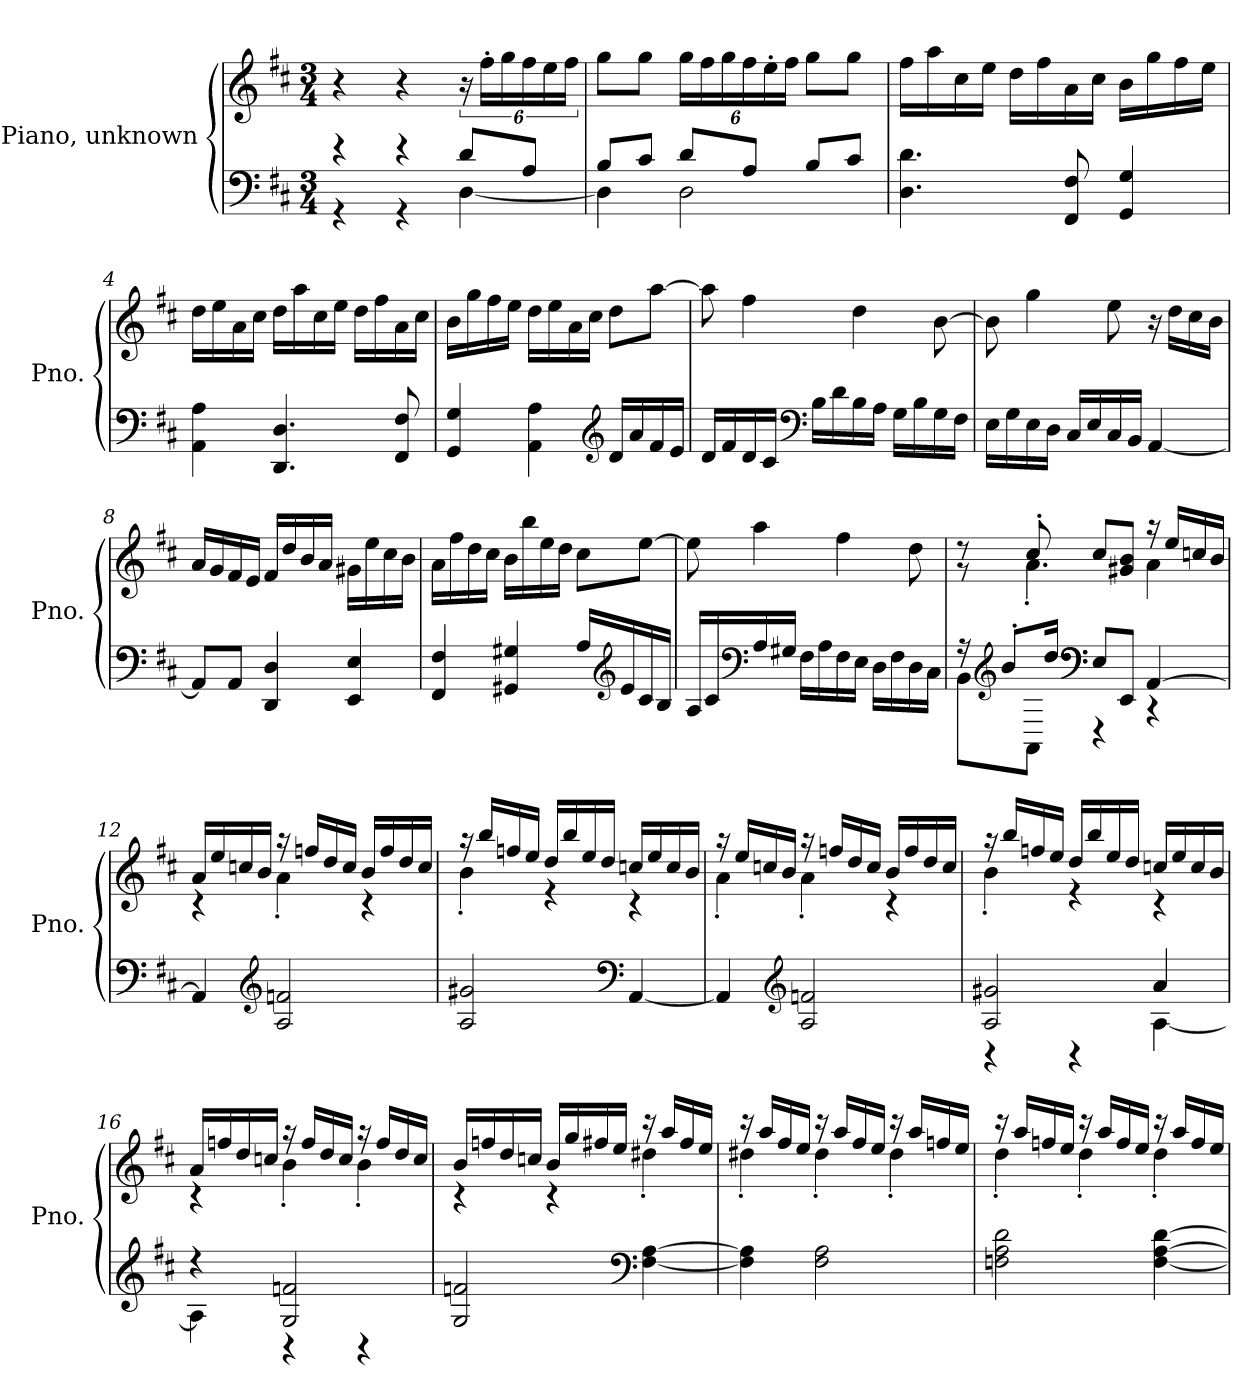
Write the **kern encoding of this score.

**kern	**kern
*part1	*part1
*staff2	*staff1
*I"Piano, unknown	*
*I'Pno.	*
*clefF4	*clefG2
*k[f#c#]	*k[f#c#]
*M3/4	*M3/4
*MM105	*MM105
=1	=1
*^	*
4r	4r	4r
4r	4r	4r
8d/L	[4D\	24r
.	.	24ff#'\LL
.	.	24gg\
*	*	*Xbrackettup
8A/J	.	24ff#\
.	.	24ee\
.	.	24ff#\JJ
=2	=2	=2
8B/L	4D\]	8gg\L
8c#/J	.	8gg\J
8d/L	2D\	24gg\LL
.	.	24ff#\
.	.	24gg\
8A/J	.	24ff#\
.	.	24ee'\
.	.	24ff#\JJ
8B/L	.	8gg\L
8c#/J	.	8gg\J
*v	*v	*
=3	=3
4.D\ 4.d\	16ff#\LL
.	16aa\
.	16cc#\
.	16ee\JJ
.	16dd\LL
.	16ff#\
8FF#/ 8F#/	16a\
.	16cc#\JJ
4GG/ 4G/	16b\LL
.	16gg\
.	16ff#\
.	16ee\JJ
=4	=4
4AA\ 4A\	16dd\LL
.	16ee\
.	16a\
.	16cc#\JJ
4.DD/ 4.D/	16dd\LL
.	16aa\
.	16cc#\
.	16ee\JJ
.	16dd\LL
.	16ff#\
8FF#/ 8F#/	16a\
.	16cc#\JJ
!!LO:LB:g=z
=5	=5
4GG/ 4G/	16b\LL
.	16gg\
.	16ff#\
.	16ee\JJ
4AA\ 4A\	16dd\LL
.	16ee\
.	16a\
.	16cc#\JJ
*clefG2	*
16d/LL	8dd\L
16a/	.
16f#/	[8aa\J
16e/JJ	.
=6	=6
16d/LL	8aa\]
16f#/	.
16d/	4ff#\
16c#/JJ	.
*clefF4	*
16B\LL	.
16d\	.
16B\	4dd\
16A\JJ	.
16G\LL	.
16B\	.
16G\	[8b\
16F#\JJ	.
=7	=7
16E\LL	8b\]
16G\	.
16E\	4gg\
16D\JJ	.
16C#/LL	.
16E/	.
16C#/	8ee\
16BB/JJ	.
[4AA/	16r
.	16dd\LL
.	16cc#\
.	16b\JJ
!!LO:LB:g=z
=8	=8
8AA/L]	16a/LL
.	16g/
8AA/J	16f#/
.	16e/JJ
4DD/ 4D/	16f#/LL
.	16dd/
.	16b/
.	16a/JJ
4EE/ 4E/	16g#X\LL
.	16ee\
.	16cc#\
.	16b\JJ
=9	=9
4FF#/ 4F#/	16a\LL
.	16ff#\
.	16dd\
.	16cc#\JJ
4GG#X/ 4G#X/	16b\LL
.	16bb\
.	16ee\
.	16dd\JJ
16A/LL	8cc#\L
*clefG2	*
16e/	.
16c#/	[8ee\J
16B/JJ	.
=10	=10
16A/LL	8ee\]
16c#/	.
*clefF4	*
16A/	4aa\
16G#X/JJ	.
16F#\LL	.
16A\	.
16F#\	4ff#\
16E\JJ	.
16D\LL	.
16F#\	.
16D\	8dd\
16C#\JJ	.
!!LO:LB:g=z
=11	=11
*^	*^
16r	8BB\L	8r	8r
*clefG2	*	*	*
8b'/L	.	.	.
.	8AA\J	8cc#'/	4.a'\
16dd/Jk	.	.	.
*clefF4	*	*	*
8E/L	4r	8cc#/L	.
8EE/J	.	8g#X/ 8b/J	.
[4AA/	4r	16r	4a\
.	.	16ee/LL	.
.	.	16ccn/	.
.	.	16b/JJ	.
*v	*v	*	*
=12	=12	=12
4AA/]	16a/LL	4r
.	16ee/	.
.	16ccn/	.
.	16b/JJ	.
*clefG2	*	*
2A/ 2fn/	16r	4a'\
.	16ffn/LL	.
.	16dd/	.
.	16cc/JJ	.
.	16b/LL	4r
.	16ff/	.
.	16dd/	.
.	16cc/JJ	.
=13	=13	=13
2A/ 2g#X/	16r	4b'\
.	16bb/LL	.
.	16ffn/	.
.	16ee/JJ	.
.	16dd/LL	4r
.	16bb/	.
.	16ee/	.
.	16dd/JJ	.
*clefF4	*	*
[4AA/	16ccn/LL	4r
.	16ee/	.
.	16cc/	.
.	16b/JJ	.
!!LO:LB:g=z	!!
=14	=14	=14
4AA/]	16r	4a'\
.	16ee/LL	.
.	16ccn/	.
.	16b/JJ	.
*clefG2	*	*
2A/ 2fn/	16r	4a'\
.	16ffn/LL	.
.	16dd/	.
.	16cc/JJ	.
.	16b/LL	4r
.	16ff/	.
.	16dd/	.
.	16cc/JJ	.
=15	=15	=15
*^	*	*
2A/ 2g#X/	4r	16r	4b'\
.	.	16bb/LL	.
.	.	16ffn/	.
.	.	16ee/JJ	.
.	4r	16dd/LL	4r
.	.	16bb/	.
.	.	16ee/	.
.	.	16dd/JJ	.
4a/	[4A\	16ccn/LL	4r
.	.	16ee/	.
.	.	16cc/	.
.	.	16b/JJ	.
=16	=16	=16	=16
4r	4A\]	16a/LL	4r
.	.	16ffn/	.
.	.	16dd/	.
.	.	16ccn/JJ	.
2G/ 2fn/	4r	16r	4b'\
.	.	16ff/LL	.
.	.	16dd/	.
.	.	16cc/JJ	.
.	4r	16r	4b'\
.	.	16ff/LL	.
.	.	16dd/	.
.	.	16cc/JJ	.
*v	*v	*	*
!!LO:LB:g=z	!!
=17	=17	=17
2G/ 2fn/	16b/LL	4r
.	16ffn/	.
.	16dd/	.
.	16ccn/JJ	.
.	16b/LL	4r
.	16gg/	.
.	16ff#X/	.
.	16ee/JJ	.
*clefF4	*	*
[4F#\ [4A\	16r	4dd#X'\
.	16aa/LL	.
.	16ff#/	.
.	16ee/JJ	.
=18	=18	=18
4F#\] 4A\]	16r	4dd#X'\
.	16aa/LL	.
.	16ff#/	.
.	16ee/JJ	.
2F#\ 2A\	16r	4dd#'\
.	16aa/LL	.
.	16ff#/	.
.	16ee/JJ	.
.	16r	4dd#'\
.	16aa/LL	.
.	16ffn/	.
.	16ee/JJ	.
=19	=19	=19
2Fn\ 2A\ 2d\	16r	4dd'\
.	16aa/LL	.
.	16ffn/	.
.	16ee/JJ	.
.	16r	4dd'\
.	16aa/LL	.
.	16ff/	.
.	16ee/JJ	.
[4F\ [4A\ [4d\	16r	4dd'\
.	16aa/LL	.
.	16ff/	.
.	16ee/JJ	.
*	*v	*v
=	=
*-	*-
